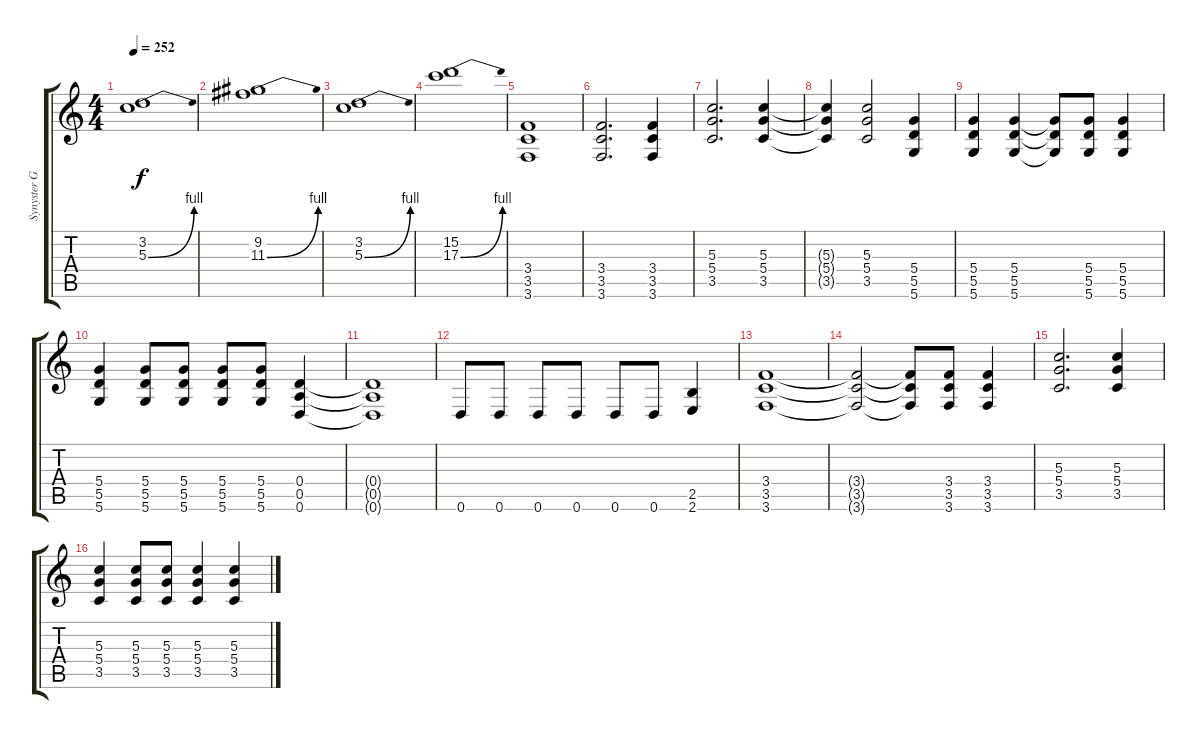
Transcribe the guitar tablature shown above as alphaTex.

\track ("Synyster Gates" "Synyster G") {instrument distortionguitar}
\staff {score tabs}
\tuning (E4 B3 G3 D3 A2 D2) {hide}
\ts (4 4)
\tempo 252
\clef g2
\ks c
(3.2 5.3{be (bend 0 0 60 4)}).1{dy f} |
(9.2 11.3{be (bend 0 0 60 4)}).1 |
(3.2 5.3{be (bend 0 0 60 4)}).1 |
(15.2 17.3{be (bend 0 0 60 4)}).1 |
(3.4 3.5 3.6).1 |
(3.4 3.5 3.6).2{d} (3.4 3.5 3.6).4 |
(5.3 5.4 3.5).2{d} (5.3 5.4 3.5).4 |
(5.3{t} 5.4{t} 3.5{t}).4 (5.3 5.4 3.5).2 (5.4 5.5 5.6).4 |
(5.4 5.5 5.6).4 (5.4 5.5 5.6).4 (5.4{t} 5.5{t} 5.6{t}).8 (5.4 5.5 5.6).8 (5.4 5.5 5.6).4 |
(5.4 5.5 5.6).4 (5.4 5.5 5.6).8 (5.4 5.5 5.6).8 (5.4 5.5 5.6).8 (5.4 5.5 5.6).8 (0.4 0.5 0.6).4 |
(0.4{t} 0.5{t} 0.6{t}).1 |
0.6.8 0.6.8 0.6.8 0.6.8 0.6.8 0.6.8 (2.5 2.6).4 |
(3.4 3.5 3.6).1 |
(3.4{t} 3.5{t} 3.6{t}).2 (3.4{t} 3.5{t} 3.6{t}).8 (3.4 3.5 3.6).8 (3.4 3.5 3.6).4 |
(5.3 5.4 3.5).2{d} (5.3 5.4 3.5).4 |
(5.3 5.4 3.5).4 (5.3 5.4 3.5).8 (5.3 5.4 3.5).8 (5.3 5.4 3.5).4 (5.3 5.4 3.5).4
